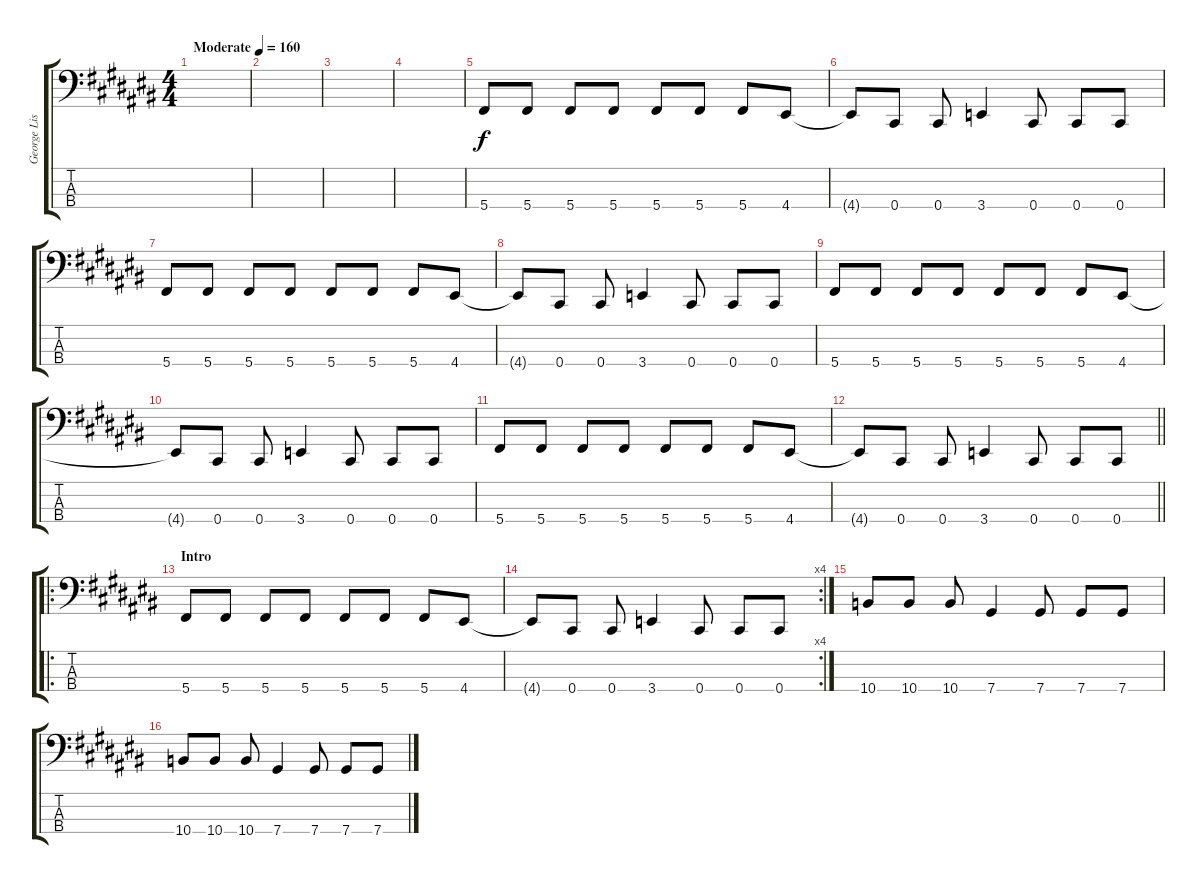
\track ("George Listing" "George Lis") {instrument electricbassfinger}
\staff {score tabs}
\tuning (Gb2 Db2 Ab1 Db1) {hide}
\ts (4 4)
\tempo (160 "Moderate")
\clef f4
\ks c#
|
|
|
|
5.4.8 5.4.8 5.4.8 5.4.8 5.4.8 5.4.8 5.4.8 4.4.8 |
4.4{t}.8 0.4.8 0.4.8 3.4.4 0.4.8 0.4.8 0.4.8 |
5.4.8 5.4.8 5.4.8 5.4.8 5.4.8 5.4.8 5.4.8 4.4.8 |
4.4{t}.8 0.4.8 0.4.8 3.4.4 0.4.8 0.4.8 0.4.8 |
5.4.8 5.4.8 5.4.8 5.4.8 5.4.8 5.4.8 5.4.8 4.4.8 |
4.4{t}.8 0.4.8 0.4.8 3.4.4 0.4.8 0.4.8 0.4.8 |
5.4.8 5.4.8 5.4.8 5.4.8 5.4.8 5.4.8 5.4.8 4.4.8 |
\barLineRight lightlight
4.4{t}.8 0.4.8 0.4.8 3.4.4 0.4.8 0.4.8 0.4.8 |
\ro
\section ("" "Intro")
5.4.8 5.4.8 5.4.8 5.4.8 5.4.8 5.4.8 5.4.8 4.4.8 |
\rc 4
4.4{t}.8 0.4.8 0.4.8 3.4.4 0.4.8 0.4.8 0.4.8 |
10.4.8 10.4.8 10.4.8 7.4.4 7.4.8 7.4.8 7.4.8 |
10.4.8 10.4.8 10.4.8 7.4.4 7.4.8 7.4.8 7.4.8
